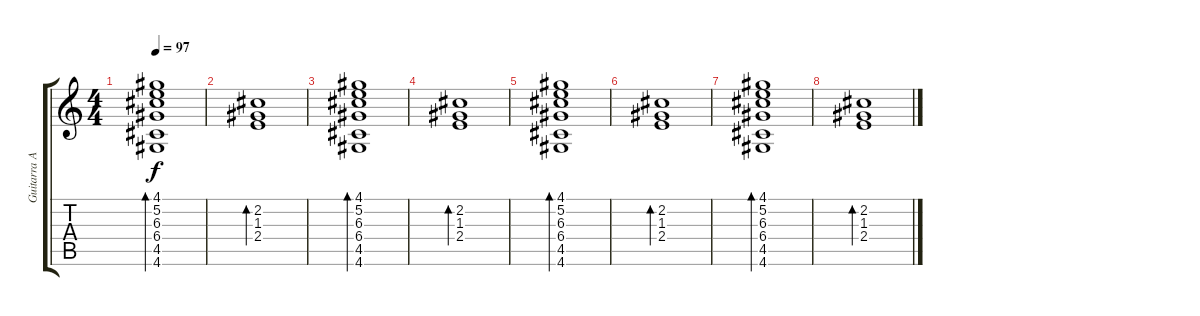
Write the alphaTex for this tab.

\track ("Guitarra Acústica" "Guitarra A") {instrument acousticguitarnylon}
\staff {score tabs}
\tuning (E4 B3 G3 D3 A2 E2) {hide}
\ts (4 4)
\tempo 97
\clef g2
\ks c
(4.1 5.2 6.3 6.4 4.5 4.6).1{bd 60 dy f instrument acousticguitarnylon} |
(2.2 1.3 2.4).1{bd 120} |
(4.1 5.2 6.3 6.4 4.5 4.6).1{bd 60} |
(2.2 1.3 2.4).1{bd 120} |
(4.1 5.2 6.3 6.4 4.5 4.6).1{bd 60} |
(2.2 1.3 2.4).1{bd 120} |
(4.1 5.2 6.3 6.4 4.5 4.6).1{bd 60} |
(2.2 1.3 2.4).1{bd 120}
